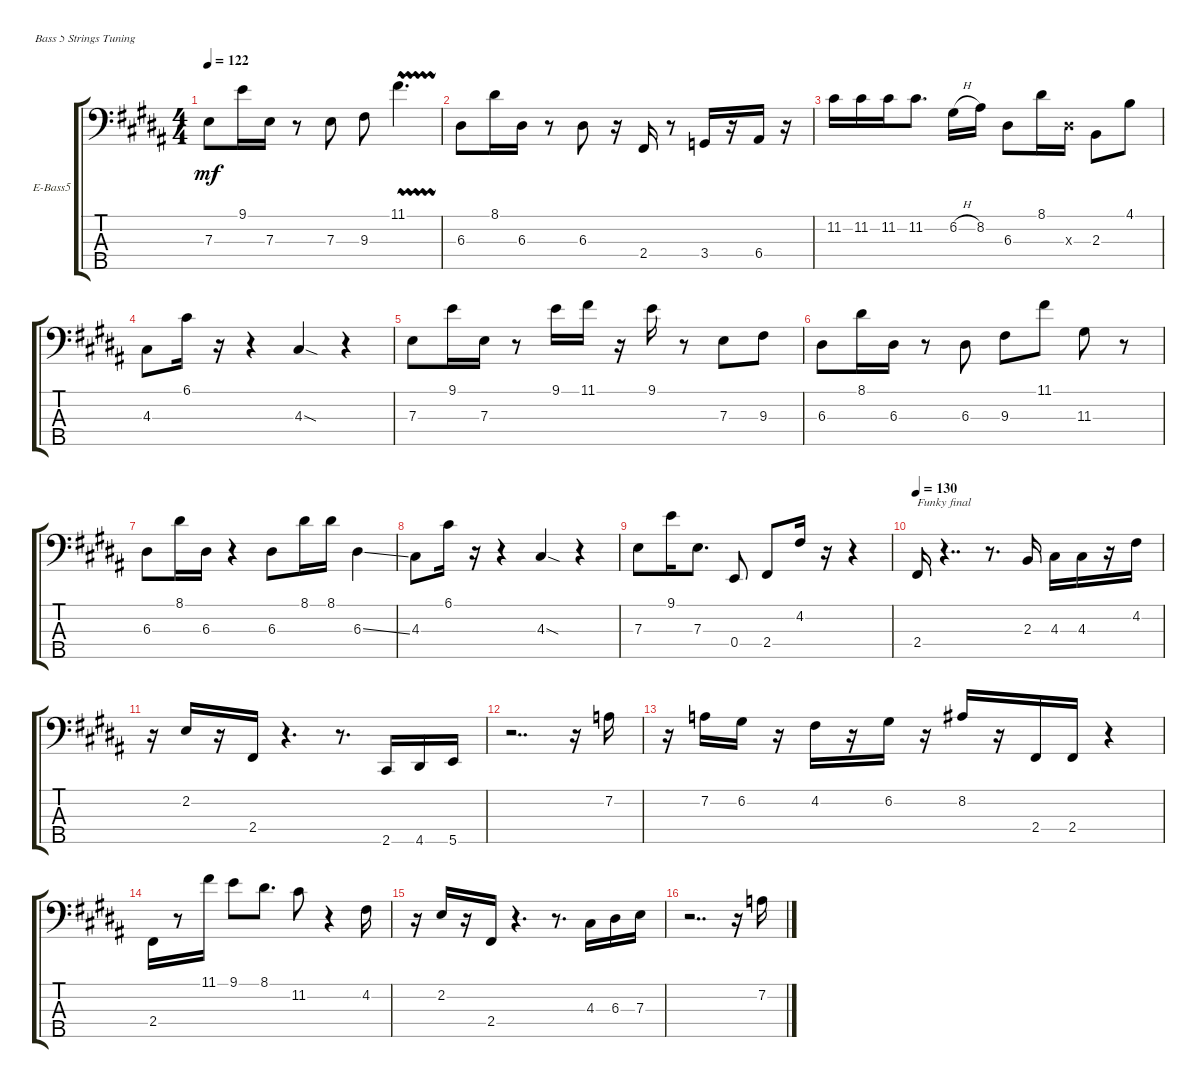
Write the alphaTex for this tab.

\defaultSystemsLayout 4
\bracketExtendMode groupsimilarinstruments
\firstSystemTrackNameOrientation horizontal
\otherSystemsTrackNameOrientation horizontal
\track ("Electric Bass" "E-Bass5") {multiBarRest instrument electricbassfinger}
\staff {score tabs}
\tuning (G2 D2 A1 E1 B0)
\ts (4 4)
\tempo 122
\clef f4
\ks b
7.3.8{dy mf} 9.1.16 7.3.16 r.8 7.3.8 9.3.8 11.1{vw}.4{d} |
6.3.8 8.1.16 6.3.16 r.8 6.3.8 r.16 2.4.16 r.8 3.4.16 r.16 6.4.16 r.16 |
11.2.16 11.2.16 11.2.16 11.2.8{d} 6.2{h}.16 8.2.16 6.3.8 8.1.16 6.3{x}.16 2.3.8 4.1.8 |
4.3.8 6.1.16 r.16 r.4 4.3{sod}.4 r.4 |
7.3.8 9.1.16 7.3.16 r.8 9.1.16 11.1.16 r.16 9.1.16 r.8 7.3.8 9.3.8 |
6.3.8 8.1.16 6.3.16 r.8 6.3.8 9.3.8 11.1.8 11.3.8 r.8 |
6.3.8 8.1.16 6.3.16 r.4 6.3.8 8.1.16 8.1.16 6.3{ss}.4 |
4.3.8 6.1.16 r.16 r.4 4.3{sod}.4 r.4 |
7.3.8 9.1.16 7.3.8{d} 0.4.8 2.4.8 4.2.16 r.16 r.4 |
\tempo 130
2.4.16{txt "Funky final"} r.4{dd} r.8{d} 2.3.16 4.3.16 4.3.16 r.16 4.2.16 |
r.16 2.2.16 r.16 2.4.16 r.4{d} r.8{d} 2.5.16 4.5.16 5.5.16 |
r.2{dd} r.16 7.2.16 |
r.16 7.2.16 6.2.16 r.16 4.2.16 r.16 6.2.16 r.16 8.2.16 r.16 2.4.16 2.4.16 r.4 |
2.4.16 r.8 11.1.16 9.1.8 8.1.8{d} 11.2.8 r.4 4.2.16 |
r.16 2.2.16 r.16 2.4.16 r.4{d} r.8{d} 4.3.16 6.3.16 7.3.16 |
r.2{dd} r.16 7.2.16
